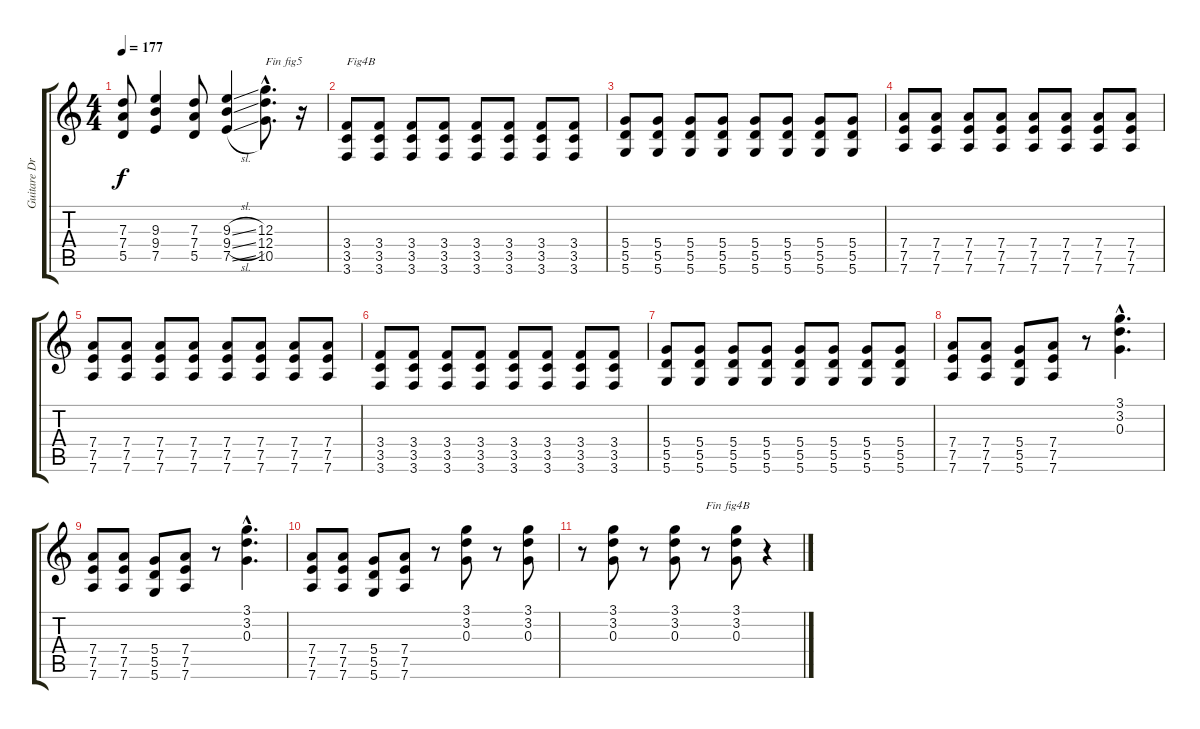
\track ("Guitare Dr-D" "Guitare Dr") {instrument overdrivenguitar}
\staff {score tabs}
\tuning (E4 B3 G3 D3 A2 D2) {hide}
\ts (4 4)
\tempo 177
\clef g2
\ks c
(7.3 7.4 5.5).8{dy f} (9.3 9.4 7.5).4 (7.3 7.4 5.5).8 (9.3{sl} 9.4{sl} 7.5{sl}).4 (12.3{hac} 12.4{hac} 10.5{hac}).8{d txt "Fin fig5"} r.16 |
(3.4 3.5 3.6).8{txt "Fig4B"} (3.4 3.5 3.6).8 (3.4 3.5 3.6).8 (3.4 3.5 3.6).8 (3.4 3.5 3.6).8 (3.4 3.5 3.6).8 (3.4 3.5 3.6).8 (3.4 3.5 3.6).8 |
(5.4 5.5 5.6).8 (5.4 5.5 5.6).8 (5.4 5.5 5.6).8 (5.4 5.5 5.6).8 (5.4 5.5 5.6).8 (5.4 5.5 5.6).8 (5.4 5.5 5.6).8 (5.4 5.5 5.6).8 |
(7.4 7.5 7.6).8 (7.4 7.5 7.6).8 (7.4 7.5 7.6).8 (7.4 7.5 7.6).8 (7.4 7.5 7.6).8 (7.4 7.5 7.6).8 (7.4 7.5 7.6).8 (7.4 7.5 7.6).8 |
(7.4 7.5 7.6).8 (7.4 7.5 7.6).8 (7.4 7.5 7.6).8 (7.4 7.5 7.6).8 (7.4 7.5 7.6).8 (7.4 7.5 7.6).8 (7.4 7.5 7.6).8 (7.4 7.5 7.6).8 |
(3.4 3.5 3.6).8 (3.4 3.5 3.6).8 (3.4 3.5 3.6).8 (3.4 3.5 3.6).8 (3.4 3.5 3.6).8 (3.4 3.5 3.6).8 (3.4 3.5 3.6).8 (3.4 3.5 3.6).8 |
(5.4 5.5 5.6).8 (5.4 5.5 5.6).8 (5.4 5.5 5.6).8 (5.4 5.5 5.6).8 (5.4 5.5 5.6).8 (5.4 5.5 5.6).8 (5.4 5.5 5.6).8 (5.4 5.5 5.6).8 |
(7.4 7.5 7.6).8 (7.4 7.5 7.6).8 (5.4 5.5 5.6).8 (7.4 7.5 7.6).8 r.8 (3.1{hac} 3.2{hac} 0.3{hac}).4{d} |
(7.4 7.5 7.6).8 (7.4 7.5 7.6).8 (5.4 5.5 5.6).8 (7.4 7.5 7.6).8 r.8 (3.1{hac} 3.2{hac} 0.3{hac}).4{d} |
(7.4 7.5 7.6).8 (7.4 7.5 7.6).8 (5.4 5.5 5.6).8 (7.4 7.5 7.6).8 r.8 (3.1 3.2 0.3).8 r.8 (3.1 3.2 0.3).8 |
r.8 (3.1 3.2 0.3).8 r.8 (3.1 3.2 0.3).8 r.8{txt "Fin fig4B"} (3.1 3.2 0.3).8 r.4
